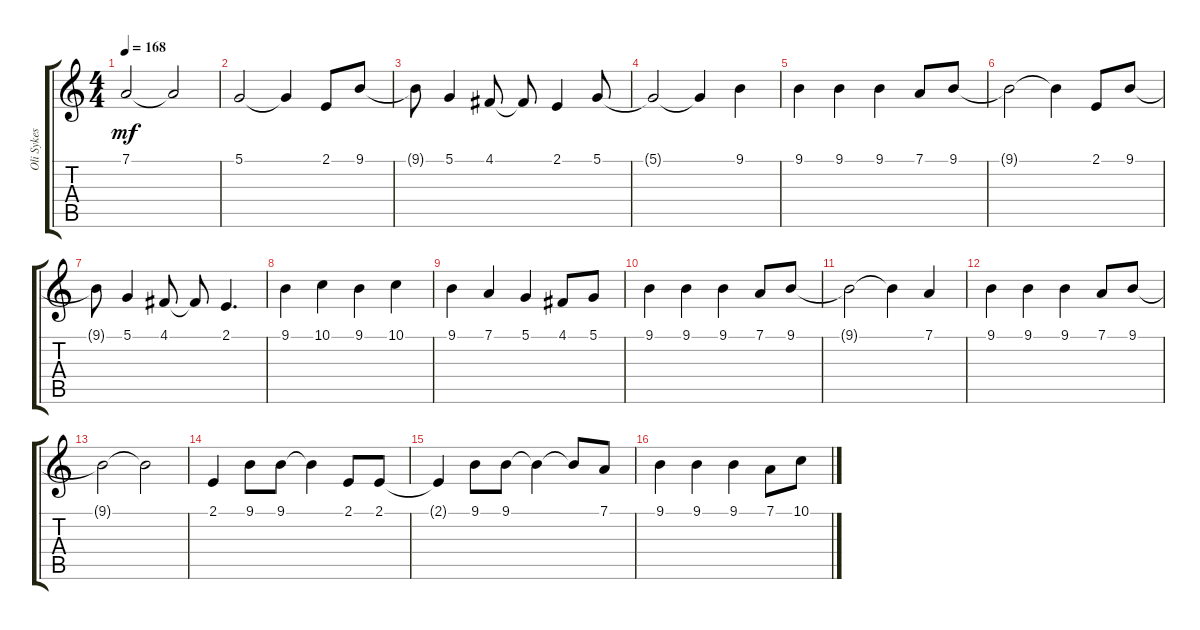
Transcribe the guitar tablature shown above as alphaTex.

\track ("Oli Sykes" "Oli Sykes") {instrument pad8sweep}
\staff {score tabs}
\tuning (D4 A3 F3 C3 G2 C2) {hide}
\ts (4 4)
\tempo 168
\clef g2
\ks c
7.1.2{dy mf} 7.1{t}.2 |
5.1.2 5.1{t}.4 2.1.8 9.1.8 |
9.1{t}.8 5.1.4 4.1.8 4.1{t}.8 2.1.4 5.1.8 |
5.1{t}.2 5.1{t}.4 9.1.4 |
9.1.4 9.1.4 9.1.4 7.1.8 9.1.8 |
9.1{t}.2 9.1{t}.4 2.1.8 9.1.8 |
9.1{t}.8 5.1.4 4.1.8 4.1{t}.8 2.1.4{d} |
9.1.4 10.1.4 9.1.4 10.1.4 |
9.1.4 7.1.4 5.1.4 4.1.8 5.1.8 |
9.1.4 9.1.4 9.1.4 7.1.8 9.1.8 |
9.1{t}.2 9.1{t}.4 7.1.4 |
9.1.4 9.1.4 9.1.4 7.1.8 9.1.8 |
9.1{t}.2 9.1{t}.2 |
2.1.4 9.1.8 9.1.8 9.1{t}.4 2.1.8 2.1.8 |
2.1{t}.4 9.1.8 9.1.8 9.1{t}.4 9.1{t}.8 7.1.8 |
9.1.4 9.1.4 9.1.4 7.1.8 10.1.8
